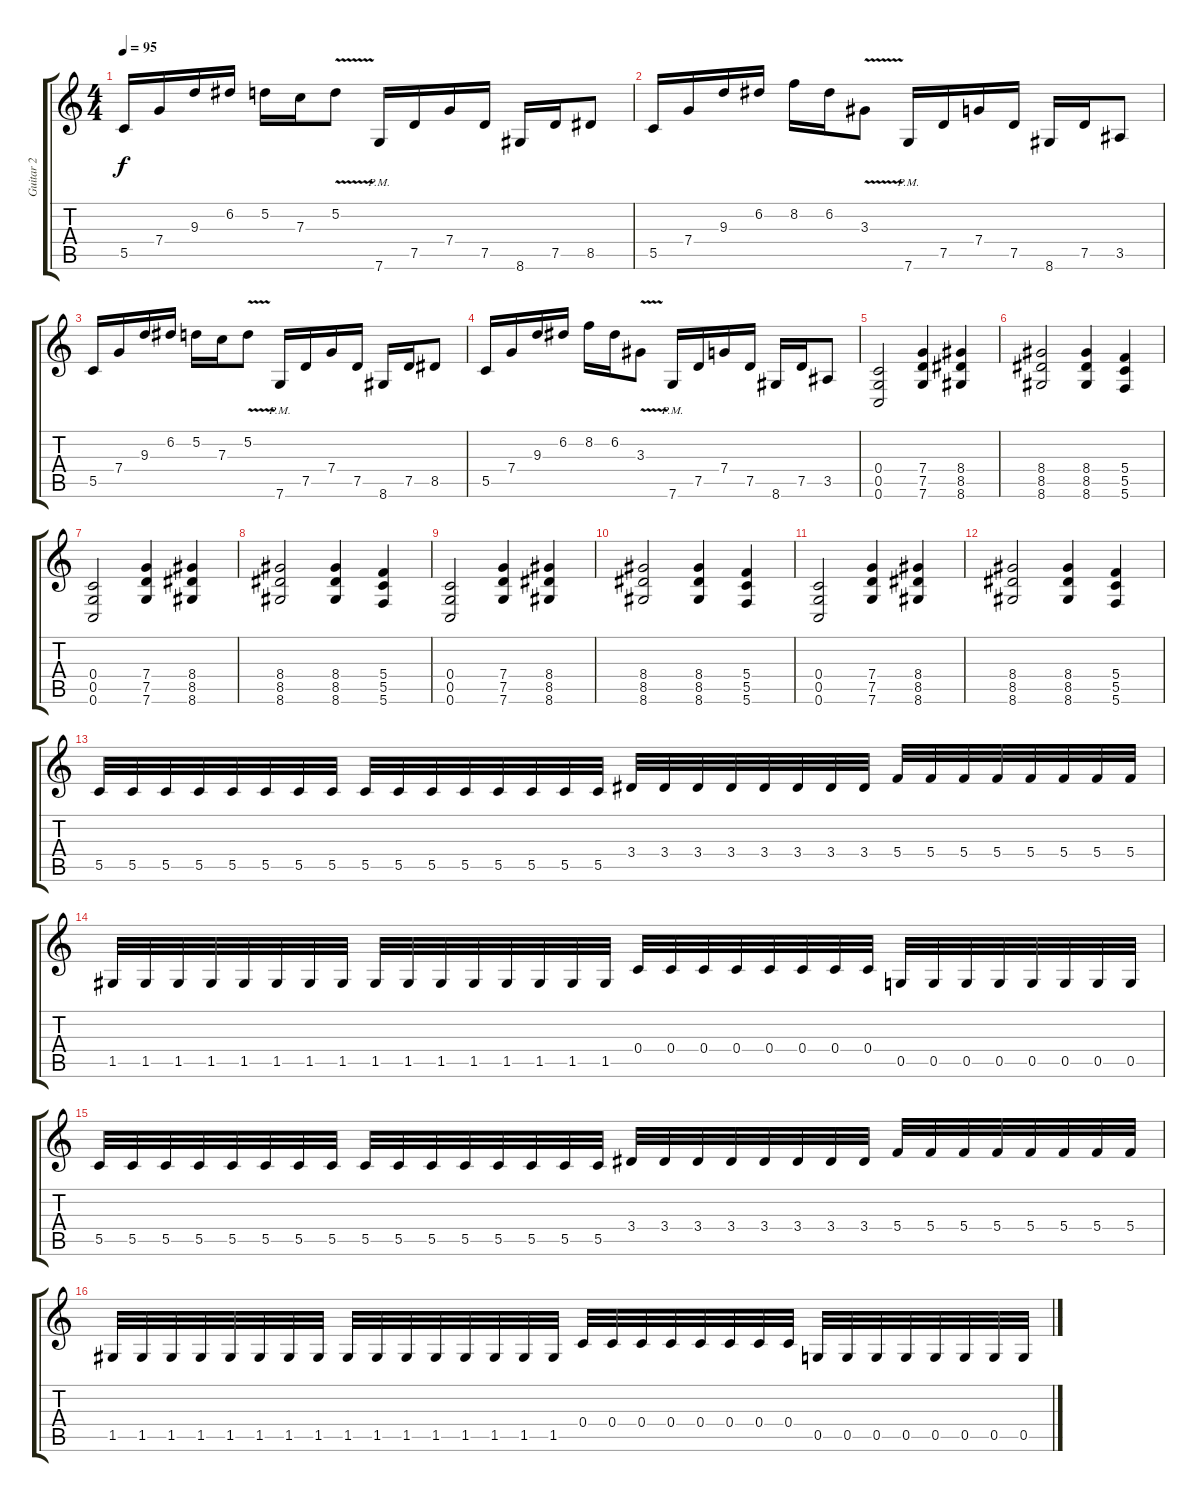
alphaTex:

\track ("Guitar 2" "Guitar 2") {instrument distortionguitar}
\staff {score tabs}
\tuning (D4 A3 F3 C3 G2 C2) {hide}
\ts (4 4)
\tempo 95
\clef g2
\ks c
5.5.16{dy f} 7.4.16 9.3.16 6.2.16 5.2.16 7.3.16 5.2{v}.8 7.6{pm}.16 7.5.16 7.4.16 7.5.16 8.6.16 7.5.16 8.5.8 |
5.5.16 7.4.16 9.3.16 6.2.16 8.2.16 6.2.16 3.3{v}.8 7.6{pm}.16 7.5.16 7.4.16 7.5.16 8.6.16 7.5.16 3.5.8 |
5.5.16 7.4.16 9.3.16 6.2.16 5.2.16 7.3.16 5.2{v}.8 7.6{pm}.16 7.5.16 7.4.16 7.5.16 8.6.16 7.5.16 8.5.8 |
5.5.16 7.4.16 9.3.16 6.2.16 8.2.16 6.2.16 3.3{v}.8 7.6{pm}.16 7.5.16 7.4.16 7.5.16 8.6.16 7.5.16 3.5.8 |
(0.4 0.5 0.6).2 (7.4 7.5 7.6).4 (8.4 8.5 8.6).4 |
(8.4 8.5 8.6).2 (8.4 8.5 8.6).4 (5.4 5.5 5.6).4 |
(0.4 0.5 0.6).2 (7.4 7.5 7.6).4 (8.4 8.5 8.6).4 |
(8.4 8.5 8.6).2 (8.4 8.5 8.6).4 (5.4 5.5 5.6).4 |
(0.4 0.5 0.6).2 (7.4 7.5 7.6).4 (8.4 8.5 8.6).4 |
(8.4 8.5 8.6).2 (8.4 8.5 8.6).4 (5.4 5.5 5.6).4 |
(0.4 0.5 0.6).2 (7.4 7.5 7.6).4 (8.4 8.5 8.6).4 |
(8.4 8.5 8.6).2 (8.4 8.5 8.6).4 (5.4 5.5 5.6).4 |
5.5.32 5.5.32 5.5.32 5.5.32 5.5.32 5.5.32 5.5.32 5.5.32 5.5.32 5.5.32 5.5.32 5.5.32 5.5.32 5.5.32 5.5.32 5.5.32 3.4.32 3.4.32 3.4.32 3.4.32 3.4.32 3.4.32 3.4.32 3.4.32 5.4.32 5.4.32 5.4.32 5.4.32 5.4.32 5.4.32 5.4.32 5.4.32 |
1.5.32 1.5.32 1.5.32 1.5.32 1.5.32 1.5.32 1.5.32 1.5.32 1.5.32 1.5.32 1.5.32 1.5.32 1.5.32 1.5.32 1.5.32 1.5.32 0.4.32 0.4.32 0.4.32 0.4.32 0.4.32 0.4.32 0.4.32 0.4.32 0.5.32 0.5.32 0.5.32 0.5.32 0.5.32 0.5.32 0.5.32 0.5.32 |
5.5.32 5.5.32 5.5.32 5.5.32 5.5.32 5.5.32 5.5.32 5.5.32 5.5.32 5.5.32 5.5.32 5.5.32 5.5.32 5.5.32 5.5.32 5.5.32 3.4.32 3.4.32 3.4.32 3.4.32 3.4.32 3.4.32 3.4.32 3.4.32 5.4.32 5.4.32 5.4.32 5.4.32 5.4.32 5.4.32 5.4.32 5.4.32 |
1.5.32 1.5.32 1.5.32 1.5.32 1.5.32 1.5.32 1.5.32 1.5.32 1.5.32 1.5.32 1.5.32 1.5.32 1.5.32 1.5.32 1.5.32 1.5.32 0.4.32 0.4.32 0.4.32 0.4.32 0.4.32 0.4.32 0.4.32 0.4.32 0.5.32 0.5.32 0.5.32 0.5.32 0.5.32 0.5.32 0.5.32 0.5.32
